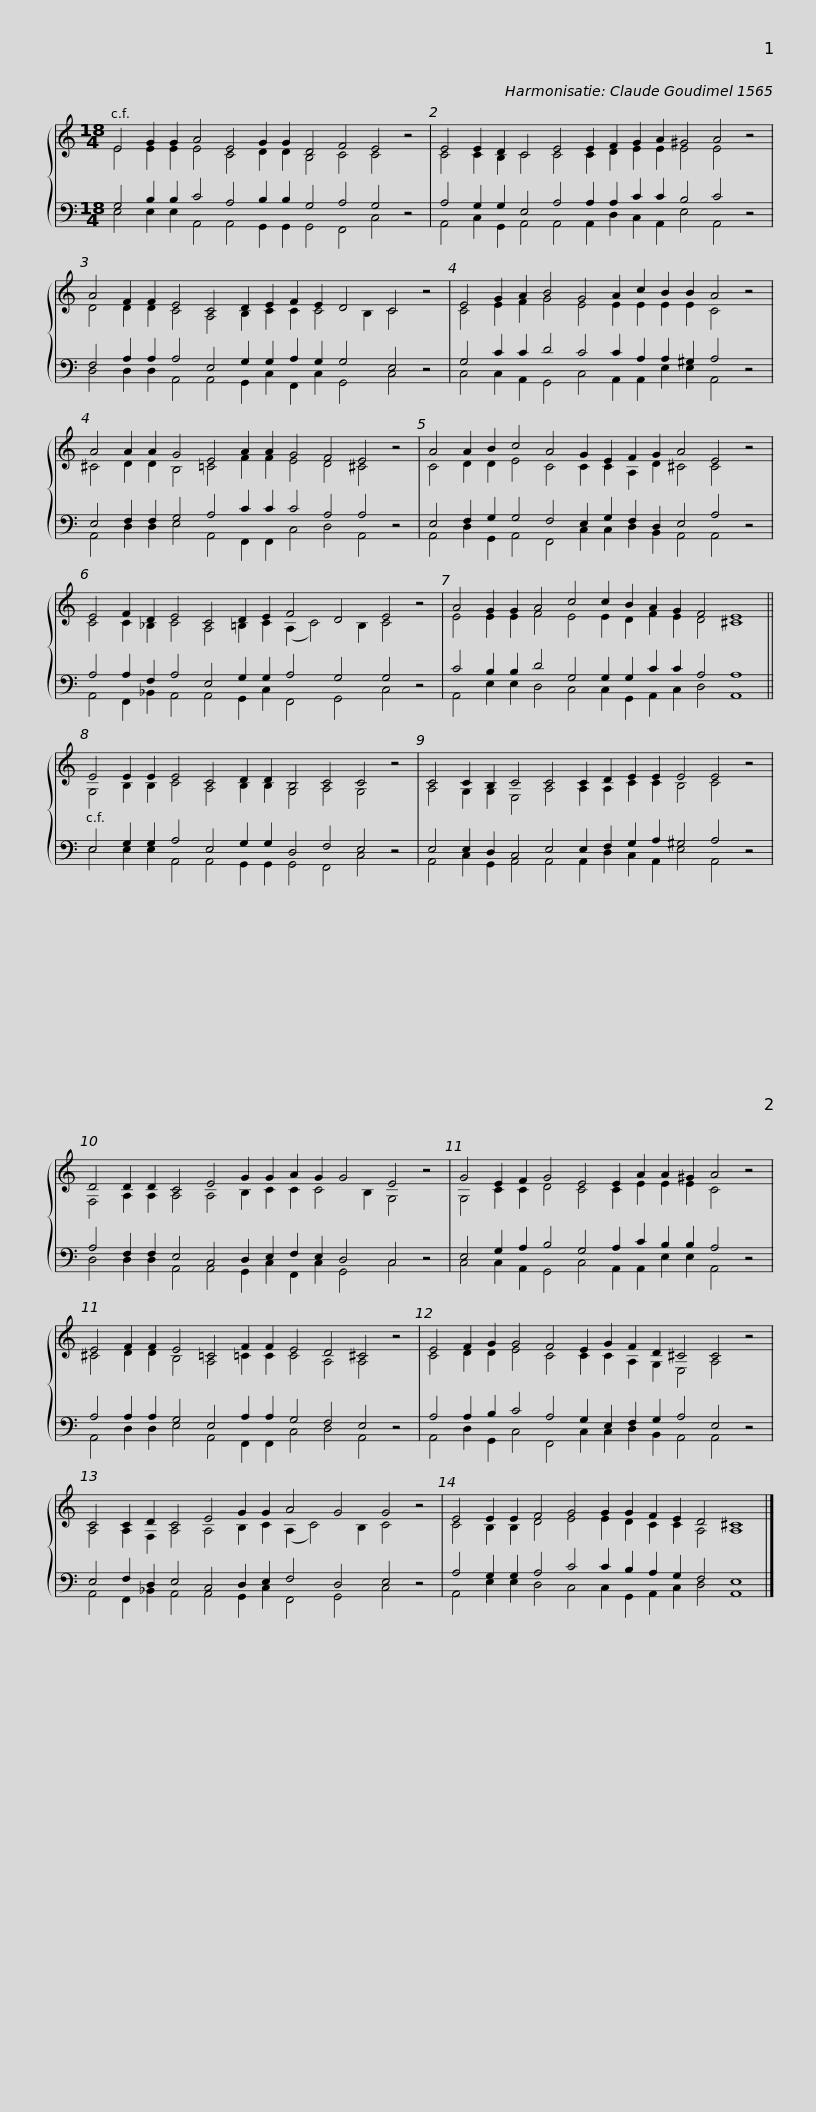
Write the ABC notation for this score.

X:1
%%score { ( 1 2 ) | ( 3 4 ) }
L:1/8
M:18/4
I:linebreak $
K:C
V:1 treble
V:2 treble
V:3 bass
V:4 bass
V:1
 E4 G2 G2 A4 E4 G2 G2 D4 F4 E4 z4 |$ E4 E2 D2 C4 E4 E2 F2 G2 A2 ^G4 A4 z4 |$ A4 F2 F2 E4 C4 D2 E2 F2 E2 D4 C4 z4 |$ E4 G2 A2 B4 G4 A2 c2 B2 B2 A4 z4 |$ A4 A2 A2 G4 E4 A2 A2 G4 F4 E4 z4 |$ %5
 A4 A2 B2 c4 A4 G2 E2 F2 G2 A4 E4 z4 |$ E4 F2 D2 E4 C4 D2 E2 F4 D4 E4 z4 |$ A4 G2 G2 A4 c4 c2 B2 A2 G2 F4 E8 ||$ E4 E2 E2 E4 C4 D2 D2 B,4 C4 C4 z4 |$ C4 C2 B,2 C4 C4 C2 D2 E2 E2 E4 E4 z4 |$ %10
 D4 D2 D2 C4 E4 G2 G2 A2 G2 G4 E4 z4 |$ G4 E2 F2 G4 E4 E2 A2 A2 ^G2 A4 z4 |$ E4 F2 F2 E4 =C4 F2 F2 E4 D4 ^C4 z4 |$ E4 F2 G2 G4 F4 E2 G2 F2 D2 ^C4 C4 z4 |$ C4 C2 D2 C4 E4 G2 G2 A4 G4 G4 z4 |$ %15
 E4 E2 E2 F4 G4 G2 G2 F2 E2 D4 ^C8 |] %16
V:2
 E4 E2 E2 E4 C4 D2 D2 B,4 C4 C4 x4 |$ C4 C2 B,2 C4 C4 C2 D2 E2 E2 E4 E4 x4 |$ D4 D2 D2 C4 A,4 B,2 C2 C2 C4 B,2 C4 x4 |$ C4 E2 F2 G4 E4 E2 E2 E2 E2 C4 x4 |$ ^C4 D2 D2 B,4 =C4 F2 F2 E4 D4 ^C4 x4 |$ %5
 C4 D2 D2 E4 C4 C2 C2 A,2 D2 ^C4 C4 x4 |$ C4 C2 _B,2 C4 A,4 =B,2 C2 (A,2 C4) B,2 C4 x4 |$ E4 E2 E2 F4 E4 E2 D2 F2 E2 D4 ^C8 ||$ G,4 B,2 B,2 C4 A,4 B,2 B,2 G,4 A,4 G,4 x4 |$ A,4 G,2 G,2 E,4 A,4 A,2 A,2 C2 C2 B,4 C4 x4 |$ %10
 F,4 A,2 A,2 A,4 A,4 B,2 C2 C2 C4 B,2 G,4 x4 |$ G,4 C2 C2 D4 C4 C2 E2 E2 E2 C4 x4 |$ ^C4 D2 D2 B,4 A,4 =C2 C2 C4 A,4 A,4 x4 |$ C4 D2 D2 E4 C4 C2 C2 A,2 G,2 E,4 A,4 x4 |$ A,4 A,2 F,2 A,4 A,4 B,2 C2 (A,2 C4) B,2 C4 x4 |$ %15
 C4 B,2 B,2 D4 E4 E2 D2 C2 C2 A,4 A,8 |] %16
V:3
 G,4 B,2 B,2 C4 A,4 B,2 B,2 G,4 A,4 G,4 z4 |$ A,4 G,2 G,2 E,4 A,4 A,2 A,2 C2 C2 B,4 C4 z4 |$ F,4 A,2 A,2 A,4 E,4 G,2 G,2 A,2 G,2 G,4 E,4 z4 |$ G,4 C2 C2 D4 C4 C2 A,2 A,2 ^G,2 A,4 z4 |$ E,4 F,2 F,2 G,4 A,4 C2 C2 C4 A,4 A,4 z4 |$ %5
 E,4 F,2 G,2 G,4 F,4 E,2 G,2 F,2 D,2 E,4 A,4 z4 |$ A,4 A,2 F,2 A,4 E,4 G,2 G,2 A,4 G,4 G,4 z4 |$ C4 B,2 B,2 D4 G,4 G,2 G,2 C2 C2 A,4 A,8 ||$ E,4 G,2 G,2 A,4 E,4 G,2 G,2 D,4 F,4 E,4 z4 |$ E,4 E,2 D,2 C,4 E,4 E,2 F,2 G,2 A,2 ^G,4 A,4 z4 |$ %10
 A,4 F,2 F,2 E,4 C,4 D,2 E,2 F,2 E,2 D,4 C,4 z4 |$ E,4 G,2 A,2 B,4 G,4 A,2 C2 B,2 B,2 A,4 z4 |$ A,4 A,2 A,2 G,4 E,4 A,2 A,2 G,4 F,4 E,4 z4 |$ A,4 A,2 B,2 C4 A,4 G,2 E,2 F,2 G,2 A,4 E,4 z4 |$ E,4 F,2 D,2 E,4 C,4 D,2 E,2 F,4 D,4 E,4 z4 |$ %15
 A,4 G,2 G,2 A,4 C4 C2 B,2 A,2 G,2 F,4 E,8 |] %16
V:4
 E,4 E,2 E,2 A,,4 A,,4 G,,2 G,,2 G,,4 F,,4 C,4 x4 |$ A,,4 C,2 G,,2 A,,4 A,,4 A,,2 D,2 C,2 A,,2 E,4 A,,4 x4 |$ D,4 D,2 D,2 A,,4 A,,4 G,,2 C,2 F,,2 C,2 G,,4 C,4 x4 |$ C,4 C,2 A,,2 G,,4 C,4 A,,2 A,,2 E,2 E,2 A,,4 x4 |$ A,,4 D,2 D,2 E,4 A,,4 F,,2 F,,2 C,4 D,4 A,,4 x4 |$ %5
 A,,4 D,2 G,,2 A,,4 F,,4 C,2 C,2 D,2 B,,2 A,,4 A,,4 x4 |$ A,,4 F,,2 _B,,2 A,,4 A,,4 G,,2 C,2 F,,4 G,,4 C,4 x4 |$ A,,4 E,2 E,2 D,4 C,4 C,2 G,,2 A,,2 C,2 D,4 A,,8 ||$ E,4 E,2 E,2 A,,4 A,,4 G,,2 G,,2 G,,4 F,,4 C,4 x4 |$ A,,4 C,2 G,,2 A,,4 A,,4 A,,2 D,2 C,2 A,,2 E,4 A,,4 x4 |$ %10
 D,4 D,2 D,2 A,,4 A,,4 G,,2 C,2 F,,2 C,2 G,,4 C,4 x4 |$ C,4 C,2 A,,2 G,,4 C,4 A,,2 A,,2 E,2 E,2 A,,4 x4 |$ A,,4 D,2 D,2 E,4 A,,4 F,,2 F,,2 C,4 D,4 A,,4 x4 |$ A,,4 D,2 G,,2 C,4 F,,4 C,2 C,2 D,2 B,,2 A,,4 A,,4 x4 |$ A,,4 F,,2 _B,,2 A,,4 A,,4 G,,2 C,2 F,,4 G,,4 C,4 x4 |$ %15
 A,,4 E,2 E,2 D,4 C,4 C,2 G,,2 A,,2 C,2 D,4 A,,8 |] %16
